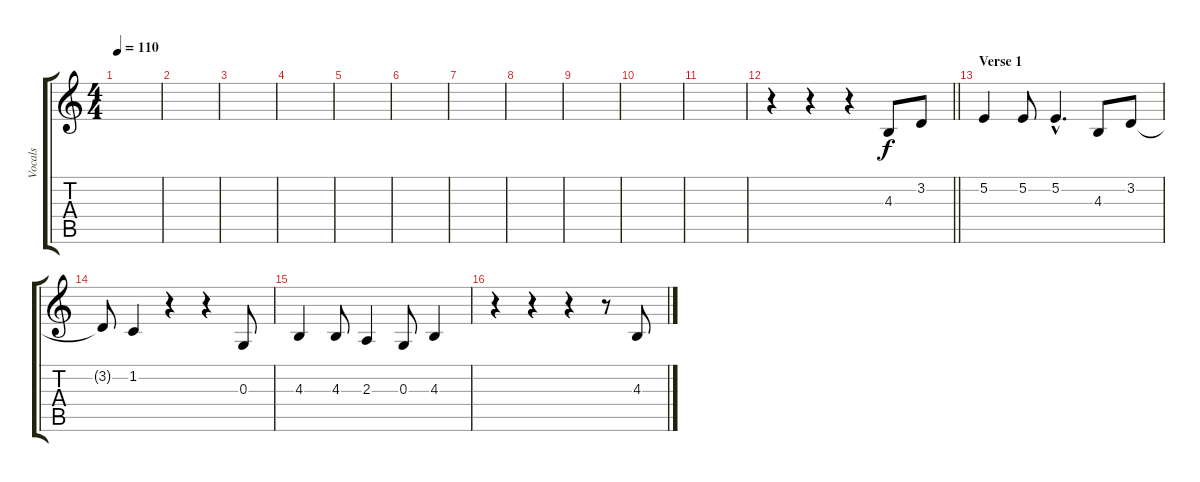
\track ("Vocals" "Vocals") {instrument clarinet}
\staff {score tabs}
\tuning (E4 B3 G3 D3 A2 E2) {hide}
\ts (4 4)
\tempo 110
\clef g2
\ks c
|
|
|
|
|
|
|
|
|
|
|
\barLineRight lightlight
r.4 r.4 r.4 4.3.8 3.2.8 |
\section ("" "Verse 1")
5.2.4 5.2.8 5.2{hac}.4{d} 4.3.8 3.2.8 |
3.2{t}.8 1.2.4 r.4 r.4 0.3.8 |
4.3.4 4.3.8 2.3.4 0.3.8 4.3.4 |
r.4 r.4 r.4 r.8 4.3.8
